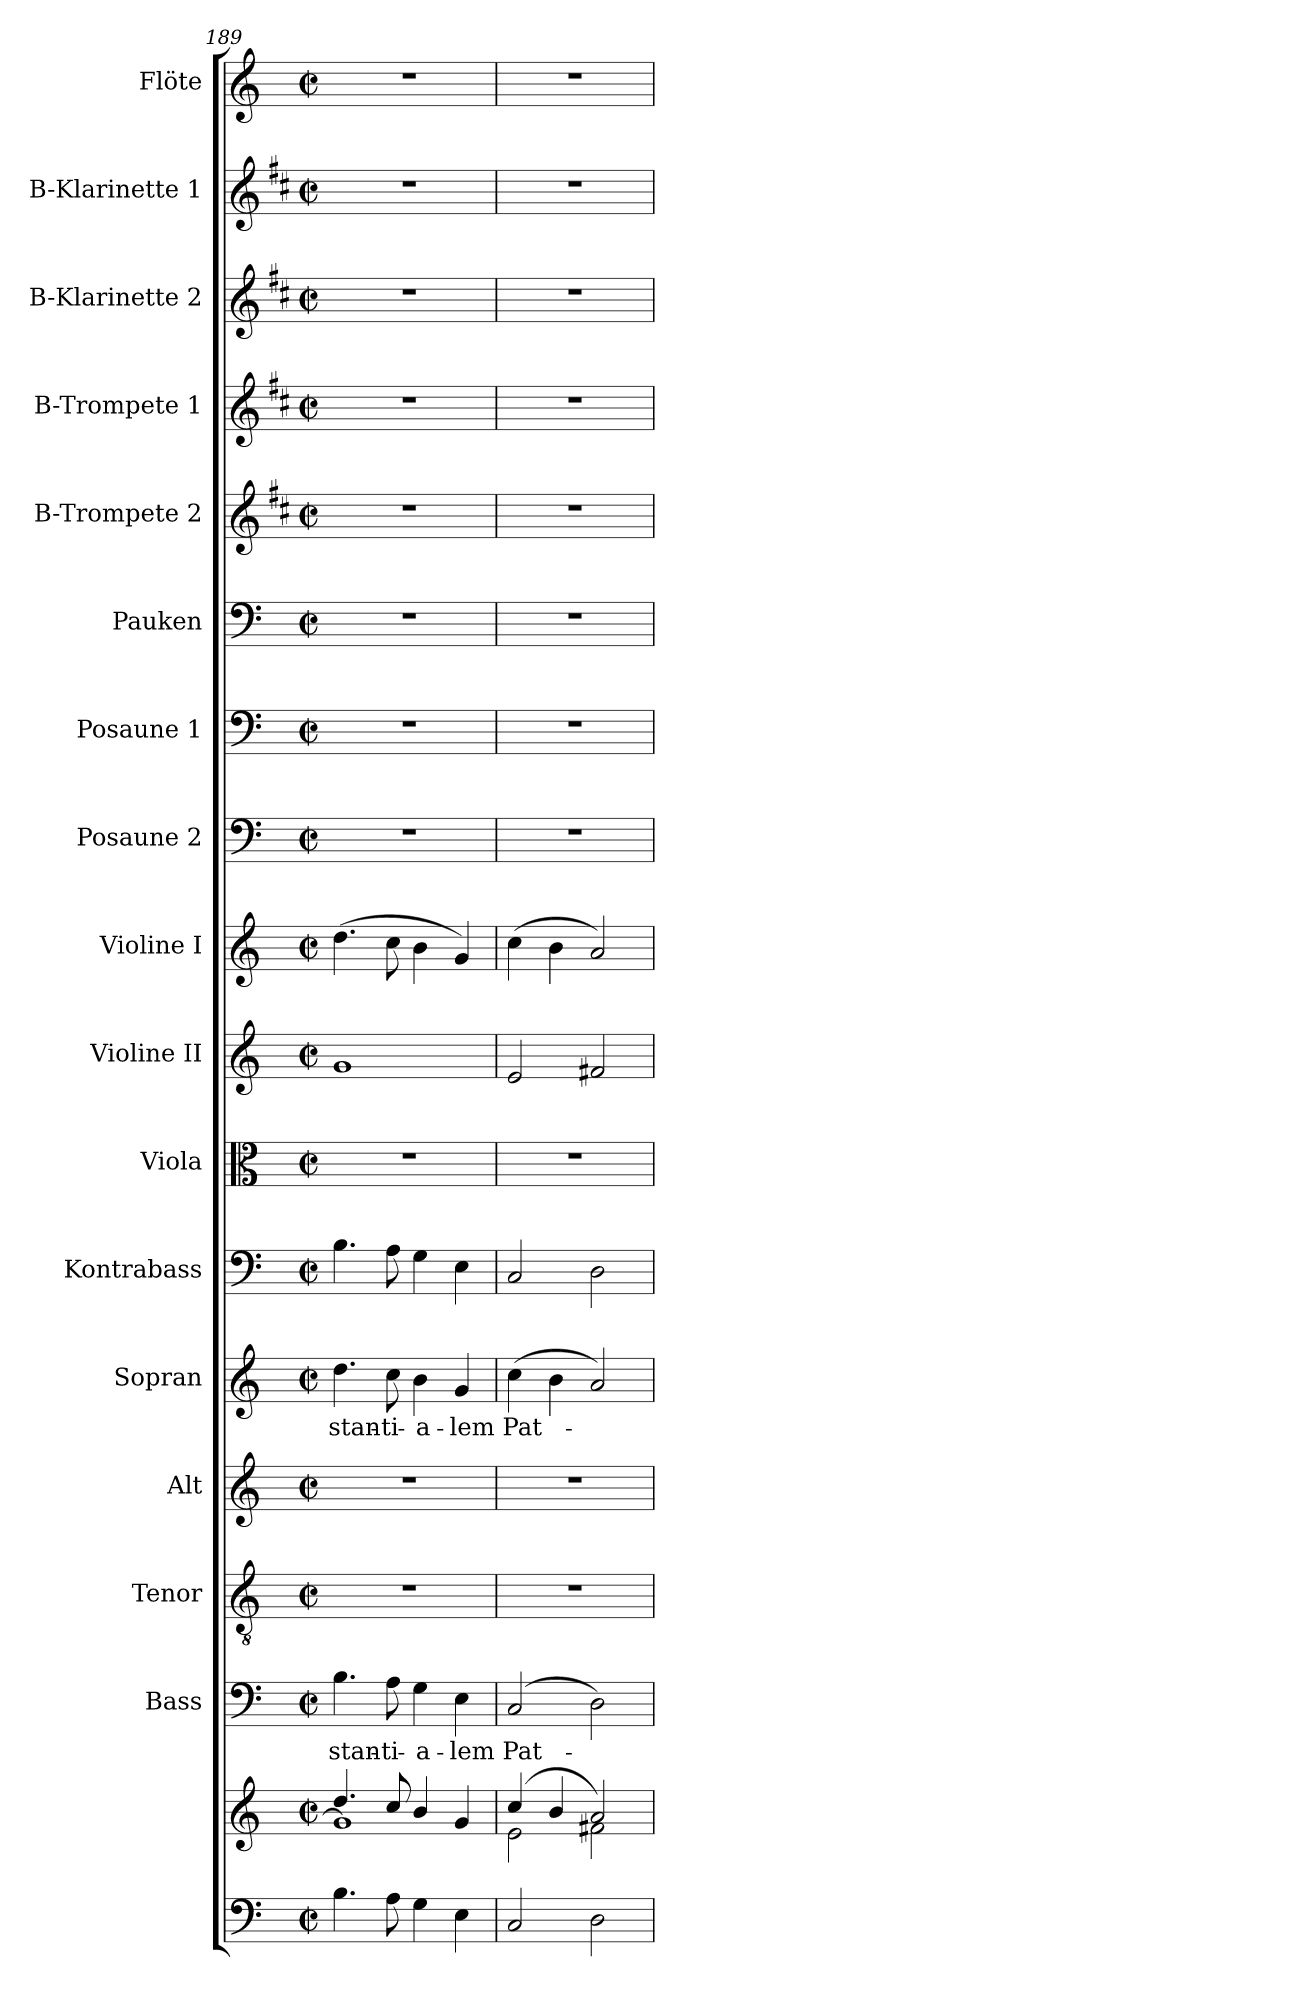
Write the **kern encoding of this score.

**kern	**kern	**kern	**text	**kern	**kern	**kern	**text	**kern	**kern	**kern	**kern	**kern	**kern	**kern	**kern	**kern	**kern	**kern	**kern
*part17	*part17	*part16	*part16	*part15	*part14	*part13	*part13	*part12	*part11	*part10	*part9	*part8	*part7	*part6	*part5	*part4	*part3	*part2	*part1
*staff18	*staff17	*staff16	*staff16	*staff15	*staff14	*staff13	*staff13	*staff12	*staff11	*staff10	*staff9	*staff8	*staff7	*staff6	*staff5	*staff4	*staff3	*staff2	*staff1
*	*	*I"Bass	*	*I"Tenor	*I"Alt	*I"Sopran	*	*I"Kontrabass	*I"Viola	*I"Violine II	*I"Violine I	*I"Posaune 2	*I"Posaune 1	*I"Pauken	*I"B-Trompete 2	*I"B-Trompete 1	*I"B-Klarinette 2	*I"B-Klarinette 1	*I"Flöte
*	*	*I'B.	*	*I'T.	*I'A.	*I'S.	*	*I'Kb.	*I'Vla.	*I'Vl. II	*I'Vl. I	*I'Pos. 2	*I'Pos. 1	*I'Pk.	*I'B Trp. 2	*I'B Trp. 1	*I'B Kl. 2	*I'B Kl. 1	*I'Fl.
*clefF4	*clefG2	*clefF4	*	*clefGv2	*clefG2	*clefG2	*	*clefF4	*clefC3	*clefG2	*clefG2	*clefF4	*clefF4	*clefF4	*clefG2	*clefG2	*clefG2	*clefG2	*clefG2
*	*	*	*	*	*	*	*	*ITrd7c12	*	*	*	*	*	*	*ITrd1c2	*ITrd1c2	*ITrd1c2	*ITrd1c2	*
*k[]	*k[]	*k[]	*	*k[]	*k[]	*k[]	*	*k[]	*k[]	*k[]	*k[]	*k[]	*k[]	*k[]	*k[]	*k[]	*k[]	*k[]	*k[]
*C:	*C:	*C:	*	*C:	*C:	*C:	*	*C:	*C:	*C:	*C:	*C:	*C:	*C:	*C:	*C:	*C:	*C:	*C:
*M2/2	*M2/2	*M2/2	*	*M2/2	*M2/2	*M2/2	*	*M2/2	*M2/2	*M2/2	*M2/2	*M2/2	*M2/2	*M2/2	*M2/2	*M2/2	*M2/2	*M2/2	*M2/2
*met(c|)	*met(c|)	*met(c|)	*	*met(c|)	*met(c|)	*met(c|)	*	*met(c|)	*met(c|)	*met(c|)	*met(c|)	*met(c|)	*met(c|)	*met(c|)	*met(c|)	*met(c|)	*met(c|)	*met(c|)	*met(c|)
=189	=189	=189	=189	=189	=189	=189	=189	=189	=189	=189	=189	=189	=189	=189	=189	=189	=189	=189	=189
*	*^	*	*	*	*	*	*	*	*	*	*	*	*	*	*	*	*	*	*
!	!	!	!	!LO:LY:b	!	!	!	!LO:LY:b	!	!	!	!	!	!	!	!	!	!	!	!
4.B\	4.dd/	1g]	4.B\	-stan-	1r	1r	4.dd\	-stan-	4.BB\	1r	1g	(>4.dd\	1r	1r	1r	1r	1r	1r	1r	1r
!	!	!	!	!LO:LY:b	!	!	!	!LO:LY:b	!	!	!	!	!	!	!	!	!	!	!	!
8A\	8cc/	.	8A\	-ti-	.	.	8cc\	-ti-	8AA\	.	.	8cc\	.	.	.	.	.	.	.	.
!	!	!	!	!LO:LY:b	!	!	!	!LO:LY:b	!	!	!	!	!	!	!	!	!	!	!	!
4G\	4b/	.	4G\	-a-	.	.	4b\	-a-	4GG\	.	.	4b\	.	.	.	.	.	.	.	.
!	!	!	!	!LO:LY:b	!	!	!	!LO:LY:b	!	!	!	!	!	!	!	!	!	!	!	!
4E\	4g/	.	4E\	-lem	.	.	4g/	-lem	4EE\	.	.	4g/)	.	.	.	.	.	.	.	.
=190	=190	=190	=190	=190	=190	=190	=190	=190	=190	=190	=190	=190	=190	=190	=190	=190	=190	=190	=190	=190
!	!	!	!	!LO:LY:b	!	!	!	!LO:LY:b	!	!	!	!	!	!	!	!	!	!	!	!
2C/	(4cc/	2e\	(2C/	Pat-	1r	1r	(>4cc\	Pat-	2CC/	1r	2e/	(>4cc\	1r	1r	1r	1r	1r	1r	1r	1r
.	4b/	.	.	.	.	.	4b\	.	.	.	.	4b\	.	.	.	.	.	.	.	.
2D\	2a/)	2f#X\	2D\)	.	.	.	2a/)	.	2DD\	.	2f#X/	2a/)	.	.	.	.	.	.	.	.
*	*v	*v	*	*	*	*	*	*	*	*	*	*	*	*	*	*	*	*	*	*
=	=	=	=	=	=	=	=	=	=	=	=	=	=	=	=	=	=	=	=
*-	*-	*-	*-	*-	*-	*-	*-	*-	*-	*-	*-	*-	*-	*-	*-	*-	*-	*-	*-
